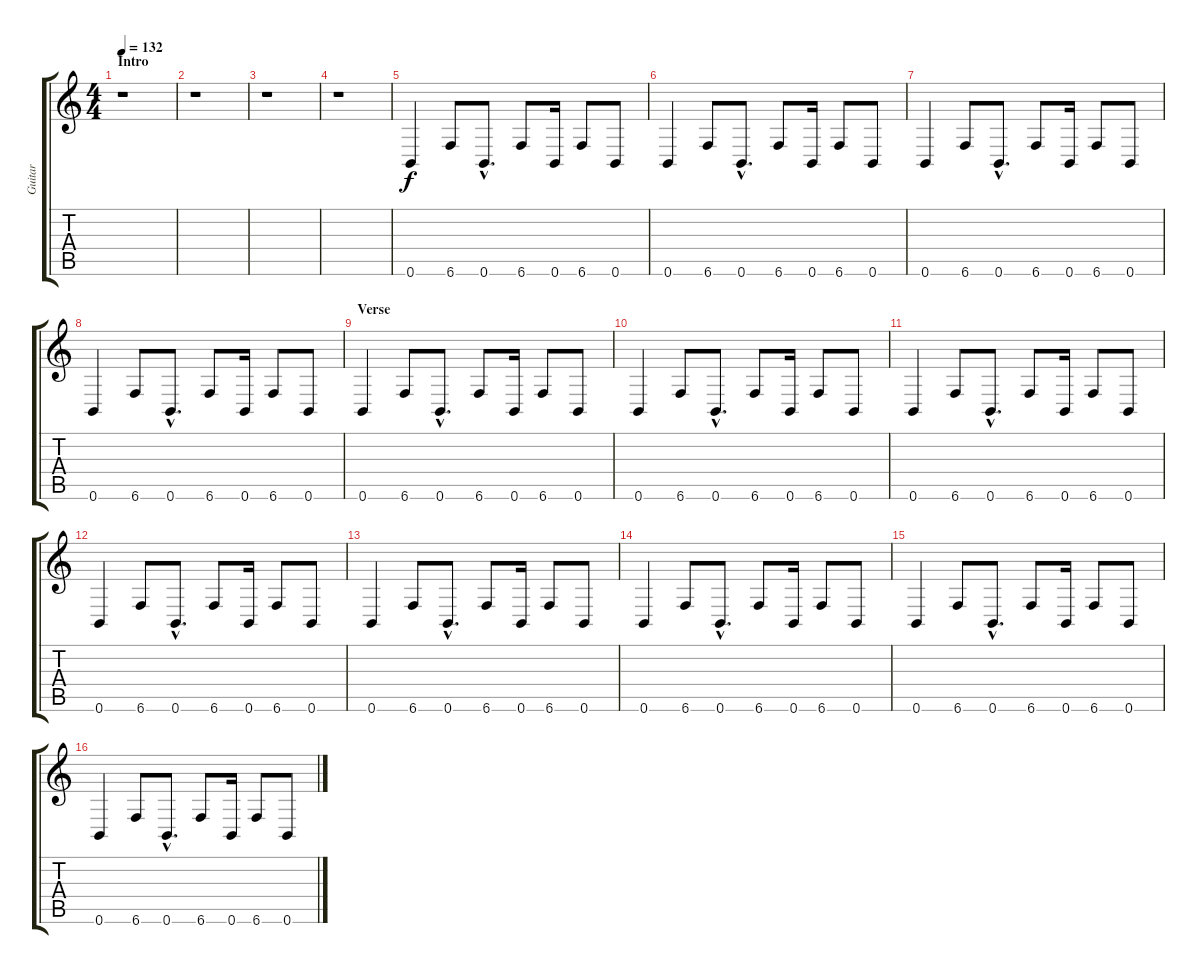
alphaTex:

\track ("Guitar" "Guitar") {instrument distortionguitar}
\staff {score tabs}
\tuning (Db4 Ab3 E3 B2 Gb2 B1) {hide}
\ts (4 4)
\section ("" "Intro")
\tempo 132
\clef g2
\ks c
r.1{dy f instrument distortionguitar} |
r.1 |
r.1 |
r.1 |
0.6.4 6.6.8 0.6{hac}.8{d} 6.6.8 0.6.16 6.6.8 0.6.8 |
0.6.4 6.6.8 0.6{hac}.8{d} 6.6.8 0.6.16 6.6.8 0.6.8 |
0.6.4 6.6.8 0.6{hac}.8{d} 6.6.8 0.6.16 6.6.8 0.6.8 |
0.6.4 6.6.8 0.6{hac}.8{d} 6.6.8 0.6.16 6.6.8 0.6.8 |
\section ("" "Verse")
0.6.4 6.6.8 0.6{hac}.8{d} 6.6.8 0.6.16 6.6.8 0.6.8 |
0.6.4 6.6.8 0.6{hac}.8{d} 6.6.8 0.6.16 6.6.8 0.6.8 |
0.6.4 6.6.8 0.6{hac}.8{d} 6.6.8 0.6.16 6.6.8 0.6.8 |
0.6.4 6.6.8 0.6{hac}.8{d} 6.6.8 0.6.16 6.6.8 0.6.8 |
0.6.4 6.6.8 0.6{hac}.8{d} 6.6.8 0.6.16 6.6.8 0.6.8 |
0.6.4 6.6.8 0.6{hac}.8{d} 6.6.8 0.6.16 6.6.8 0.6.8 |
0.6.4 6.6.8 0.6{hac}.8{d} 6.6.8 0.6.16 6.6.8 0.6.8 |
0.6.4 6.6.8 0.6{hac}.8{d} 6.6.8 0.6.16 6.6.8 0.6.8
